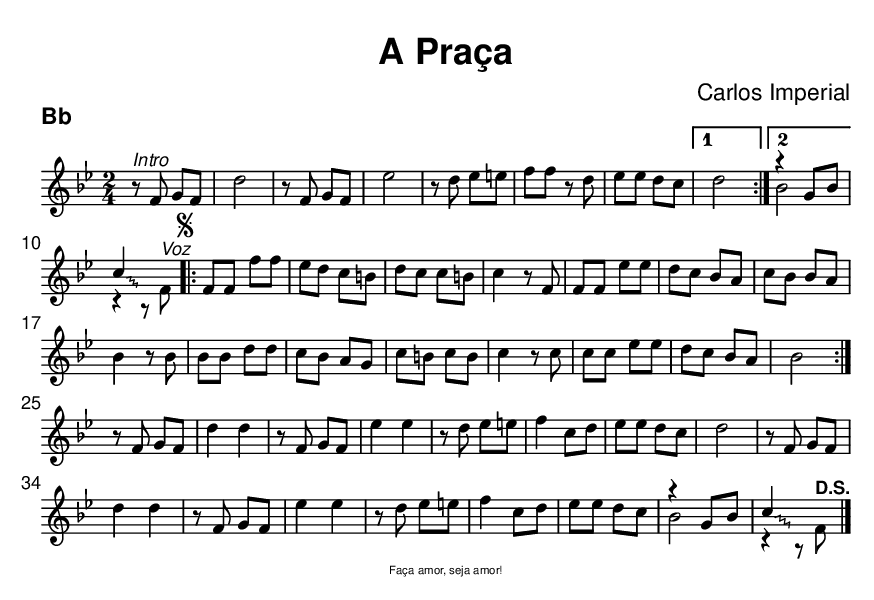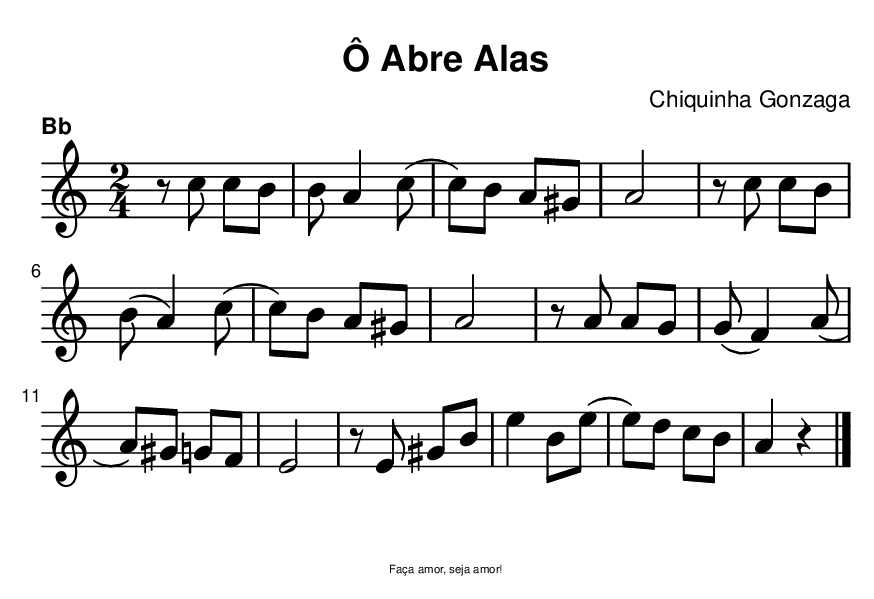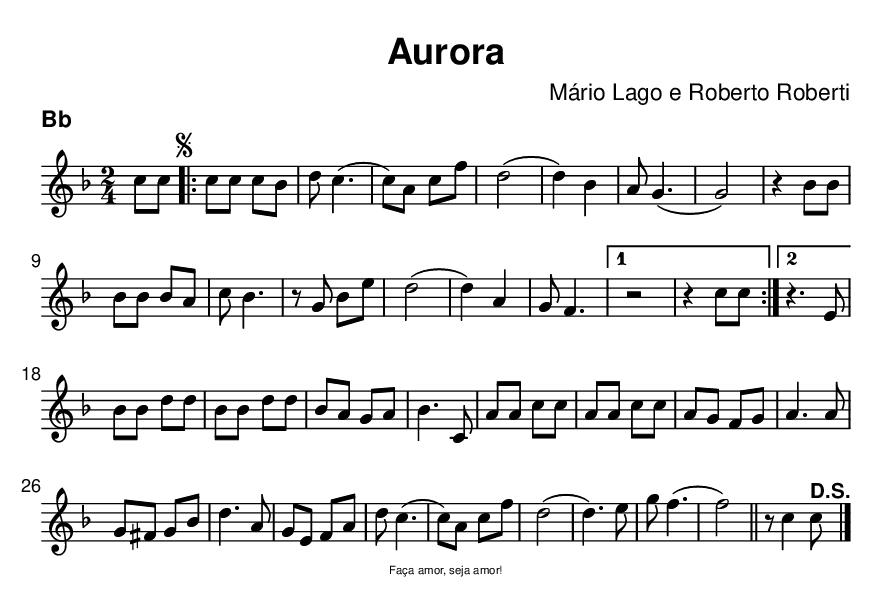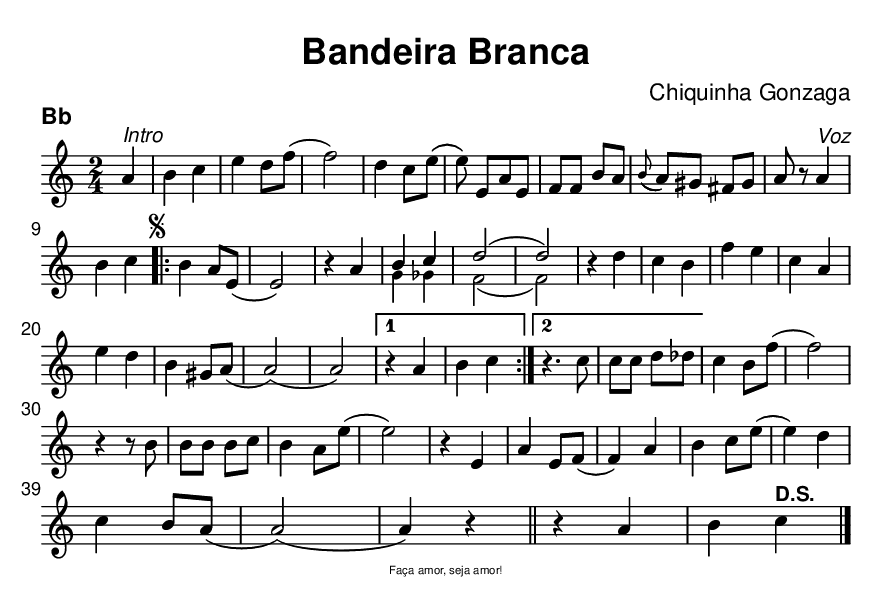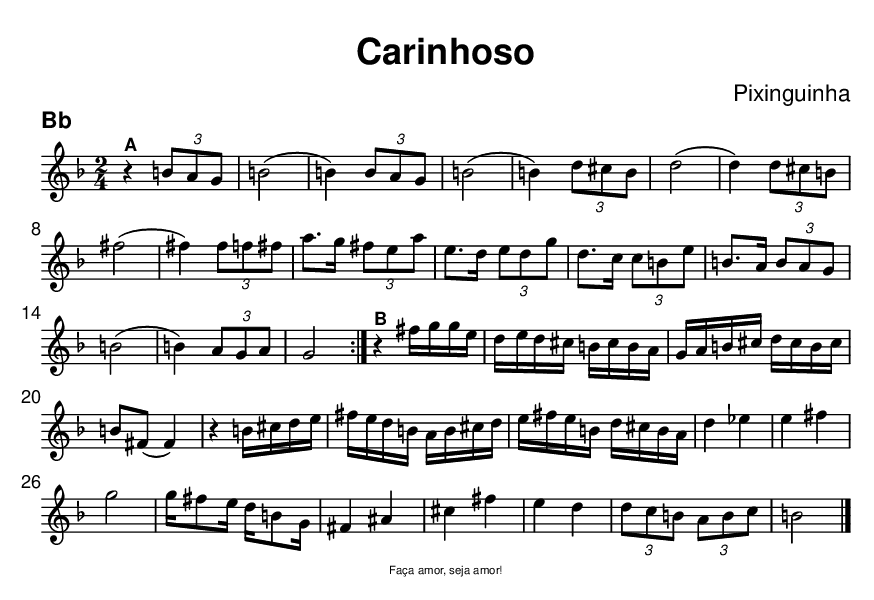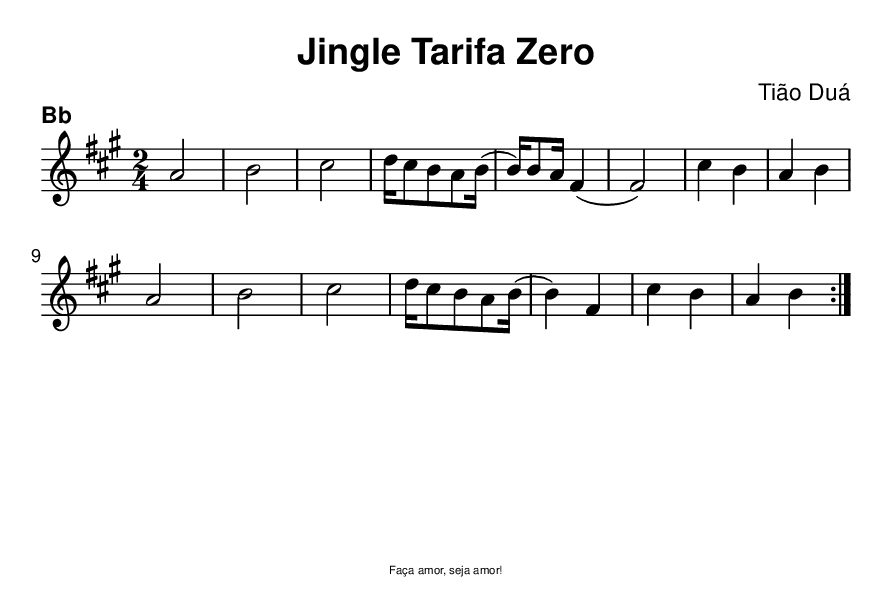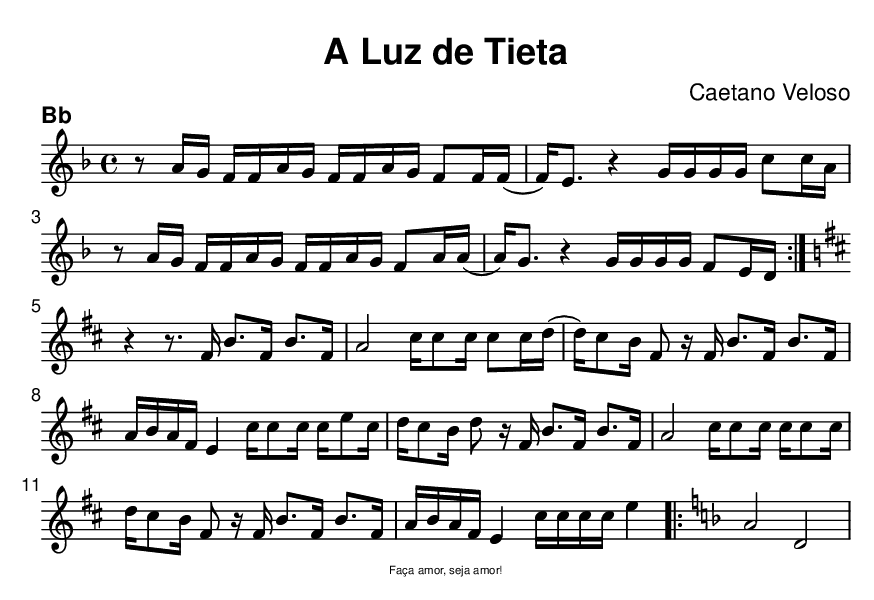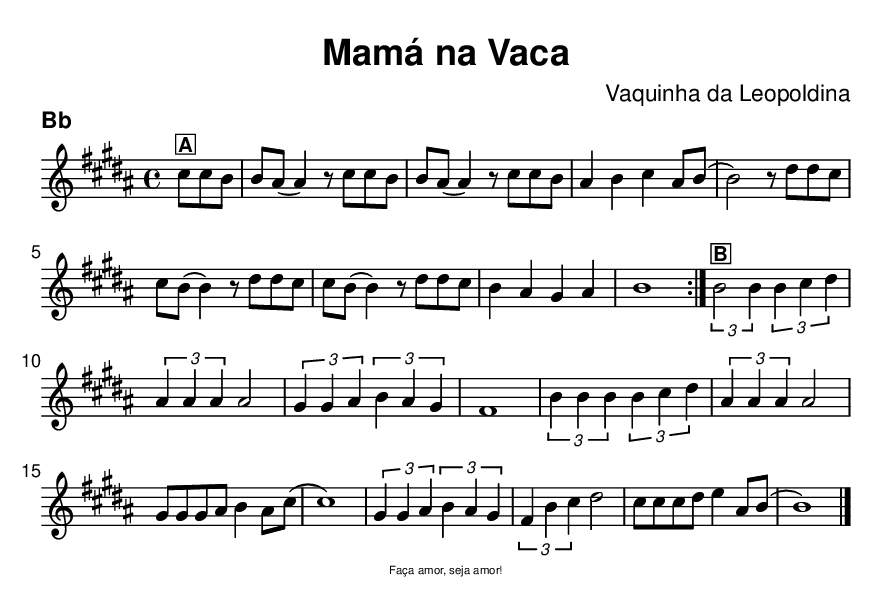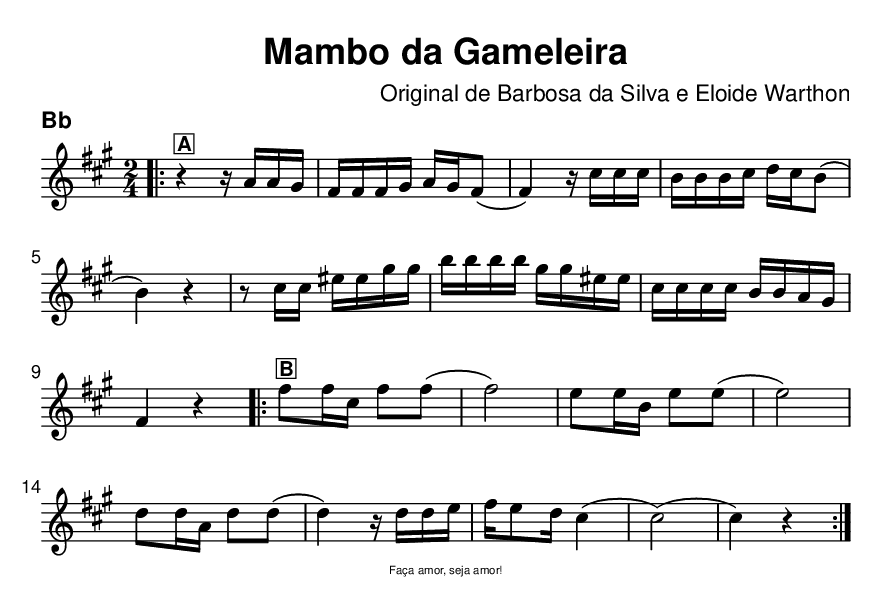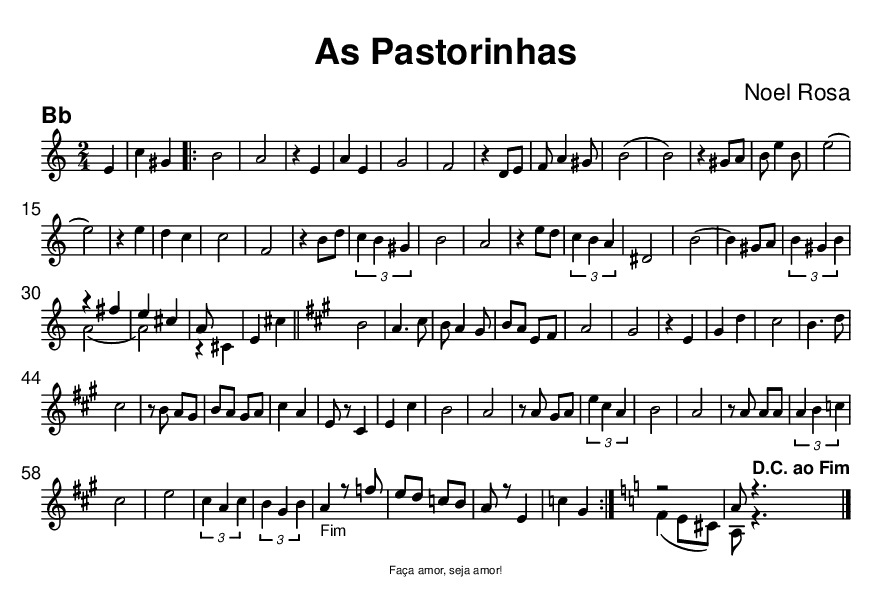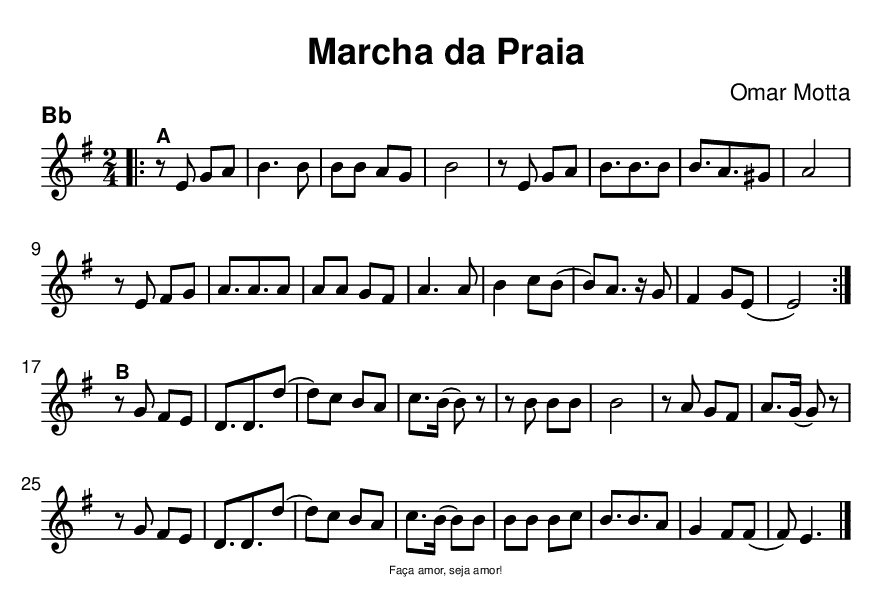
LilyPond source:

%\version "2.18.2"

\version "2.19.23"

\paper{
#(set-paper-size "a6landscape") %Define tamanho do papel
%annotate-spacing = ##t %Anota os espaços na partitura
head-separation = .8\cm %Separação do título
top-margin = .8\cm %Margem superior
right-margin = .4\cm %Margem direita
bottom-margin = .4\cm
page-count = 1 %Limita cada partitura a 1 página (facilita na hora de dimensionar a clave)
print-page-number = ##f %Não imprime número da página, isso fica por conta do LaTeX
indent = #0 %Remove indentação antes da clave, ganha um pouco de espaço e alinha as linhas
#(define fonts
	(make-pango-font-tree "Nimbus Sans"
												"Nimbus Sans"
												"Nimbus Sans"
												(/ staff-height pt 20)))
}

\header{
piece = \markup { \bold \magnify #1 { Bb }  } %Aparece à esquerda de todas as partituras
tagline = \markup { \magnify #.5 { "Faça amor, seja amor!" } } %Rodapé de todas as partituras
}

%Definem a transposição
transpDe = c
transpPara = c

%{
%Para acrescentar uma nova partitura no songbook crie um novo ambiente \book seguindo este padrão
\book{ %Cria um novo arquivo
	\bookOutputName "bandeiraBranca" %nome do arquivo
	\score{ %Cria nova clave
		\new Staff \with { \magnifyStaff #.9 }{	%Dimensiona a clave para caber na página, tem que ser feito pra cada um das partituras
			\transpose \transpDe \transpPara { \version "2.19.23"

\relative c'' {
  \clef treble
  \key c \major
  \time 2/4

  \partial 4 a4^\markup { \italic Intro }
  b c
  e d8 [ f ]
  ( f2 )
  d4 c8 [ e ]
  \( e \) e, [ a e ]
  f f b a
  \appoggiatura b ( a ) gis fis gis
  a r8 a4^\markup { \italic Voz }
  b c
  \mark \markup { \fontsize #-4 \musicglyph #"scripts.segno" }
\set Score.repeatCommands = #'(start-repeat)
	  b4 a8 e ( e2 )
	  r4 a4
	  <<
	  { b4 c d2 ( d ) }
	  \\
	  { \tiny g,4 ges f2 ( f ) }
	  >>
	  r4 d'
	  c b
	  f' e
	  c a
	  e' d
	  b gis8 a
	  ( a2 )
	  ( a ) |
\set Score.repeatCommands = #'((volta "1"))
		  r4 a
		  b c
\set Score.repeatCommands = #'((volta #f))
		\bar ":|."
\set Score.repeatCommands = #'((volta "2"))
		  r4. c8
		  c c d des
\set Score.repeatCommands = #'((volta #f))
		  c4 b8 f'
		  ( f2 )
		  r4 r8 b,8
		  b b b c
		  b4 a8 e'
		  ( e2 )
		  r4 e,
		  a4 e8 f
		  ( f4 ) a
		  b c8 e
		  ( e4 ) d \break
		  c4 b8 a
		  ( a2 )
		  ( a4 ) r4 \bar "||"
		  r4 a
		  b c^\markup { \bold "D.S." }
      \bar "|."
}
 } %Inclui o arquivo com as notas e define a transposição
		}
	}
	\header{ %Cabeçalho da partitura, contém nome e autor
		title = "Bandeira Branca"
		composer = "Chiquinha Gonzaga"
	}
}
%}

\book{ %Cria um novo arquivo
	\bookOutputName "aPraca" %nome do arquivo
	\score{ %Cria nova clave
		\new Staff \with { \magnifyStaff #.8 }{	%Dimensiona a clave para caber na página, tem que ser feito pra cada um das partituras
			\transpose \transpDe \transpPara { %\version "2.18.2"
\version "2.19.23"

\relative c'' {
  \clef treble
  \key bes \major
  \time 2/4

r8^\markup { \italic "Intro" } f, g f
d'2
r8 f,8 g f
ees'2
r8 d8 ees e
f f r8 d
ees ees d c
\set Score.repeatCommands = #'((volta "1"))
d2
\set Score.repeatCommands = #'((volta #f))
\bar ":|."
\set Score.repeatCommands = #'((volta "2"))
<<
\override Glissando #'style = #'zigzag
{ r4 g,8 bes \cadenzaOn c4 \glissando \hideNotes f,4 \unHideNotes \cadenzaOff}
\\
{ bes2 \set Score.repeatCommands = #'((volta #f)) r4 r8 f8^\markup { \italic "Voz" } }
>>
\bar ".|:"
\mark \markup { \fontsize #-4 \musicglyph #"scripts.segno" }
f f f' f
ees d c b
d c c b
c4 r8 f,
f f ees' ees
d c bes a
c bes bes a
bes4 r8 bes8
bes bes d d
c bes a g
c b c b
c4 r8 c8
c c ees ees
d c bes a
bes2
\bar ":|."
r8 f g f
d'4 d
r8 f, g f
ees'4 ees
r8 d ees e
f4 c8 d
ees ees d c
d2
r8 f, g f
d'4 d
r8 f, g f
ees'4 ees
r8 d ees e
f4 c8 d
ees ees d c
<<
\override Glissando #'style = #'zigzag
{ \tiny r4 g8 bes \cadenzaOn c4 \glissando \hideNotes f,4 \unHideNotes \cadenzaOff }
\\
{ bes2 r4 r8 f^\markup { \sans \bold "D.S." } }
>>
\bar "|."
%{\cadenzaOn
    \stopStaff

  \repeat unfold 1 {
          s1
          \bar ""
        }

      % text line-aligned
      % ==================
      % Move text to the desired position
      \once \override TextScript.extra-offset = #'( -3 . -2)
      \once \override TextScript.word-space = #1.5
      %| <>^\markup \general-align #Y #2 { \center-column { \line { "ao" \fontsize #-5 \musicglyph #"scripts.segno" } } }
  <>^\markup { \center-column { } \line { "ao" \fontsize #-1 \musicglyph #"scripts.segno" } }
  \repeat unfold 2 {
            s1
            \bar ""
          }
      % Resume bar count and show staff lines again
 \cadenzaOff%}
}
 } %Inclui o arquivo com as notas e define a transposição
		}
	}
	\header{ %Cabeçalho da partitura, contém nome e autor
		title = "A Praça"
		composer = "Carlos Imperial"
	}
}

%Para acrescentar uma nova partitura no songbook crie um novo ambiente \book seguindo este padrão
\book{ %Cria um novo arquivo
	\bookOutputName "bandeiraBranca" %nome do arquivo
	\score{ %Cria nova clave
		\new Staff \with { \magnifyStaff #.9 }{	%Dimensiona a clave para caber na página, tem que ser feito pra cada um das partituras
			\transpose \transpDe \transpPara { \version "2.19.23"

\relative c'' {
  \clef treble
  \key c \major
  \time 2/4

  \partial 4 a4^\markup { \italic Intro }
  b c
  e d8 [ f ]
  ( f2 )
  d4 c8 [ e ]
  \( e \) e, [ a e ]
  f f b a
  \appoggiatura b ( a ) gis fis gis
  a r8 a4^\markup { \italic Voz }
  b c
  \mark \markup { \fontsize #-4 \musicglyph #"scripts.segno" }
\set Score.repeatCommands = #'(start-repeat)
	  b4 a8 e ( e2 )
	  r4 a4
	  <<
	  { b4 c d2 ( d ) }
	  \\
	  { \tiny g,4 ges f2 ( f ) }
	  >>
	  r4 d'
	  c b
	  f' e
	  c a
	  e' d
	  b gis8 a
	  ( a2 )
	  ( a ) |
\set Score.repeatCommands = #'((volta "1"))
		  r4 a
		  b c
\set Score.repeatCommands = #'((volta #f))
		\bar ":|."
\set Score.repeatCommands = #'((volta "2"))
		  r4. c8
		  c c d des
\set Score.repeatCommands = #'((volta #f))
		  c4 b8 f'
		  ( f2 )
		  r4 r8 b,8
		  b b b c
		  b4 a8 e'
		  ( e2 )
		  r4 e,
		  a4 e8 f
		  ( f4 ) a
		  b c8 e
		  ( e4 ) d \break
		  c4 b8 a
		  ( a2 )
		  ( a4 ) r4 \bar "||"
		  r4 a
		  b c^\markup { \bold "D.S." }
      \bar "|."
}
 } %Inclui o arquivo com as notas e define a transposição
		}
	}
	\header{ %Cabeçalho da partitura, contém nome e autor
		title = "Bandeira Branca"
		composer = "Chiquinha Gonzaga"
	}
}

\book{
	\bookOutputName "pastorinhas"
	\score{
		\new Staff \with { \magnifyStaff #.7 }{
			\transpose \transpDe \transpPara { %\version "2.18.2"
\version "2.19.23"

\relative c'' {
  \clef treble
  \key c \major
  \time 2/4

  \partial 4 e,4
  c' gis \bar ".|:"
  b2
  a
  r4 e
  a e
  g2
  f
  r4 d8 e
  f a4 gis8
  b2
  ( b )
  r4 gis8 a
  b8 e4 b8
  e2
  ( e )
  r4 e
  d c
  c2
  f,
  r4 b8 d
  \tuplet 3/2 { c4 b gis }
  b2
  a
  r4 e'8 d
  \tuplet 3/2 { c4 b a }
  dis,2
  b'2
  ( b4 ) gis8 a
  \tuplet 3/2 { b4 gis b }
  <<
  {  \tiny r4 fis' e cis a8 }
  \\
  { a2 ( a ) r4 cis,}
  >>
  e cis' \bar "||"
  \key a \major
  b2
  a4. cis8
  b a4 gis8
  b a e fis
  a2
  gis
  r4 e
  gis d'
  cis2
  b4. d8
  cis2
  r8 b a gis
  b a gis a
  cis4 a
  e8 r8 cis4
  e cis'
  b2 a
  r8 a gis a
  \tuplet 3/2 { e'4 cis a }
  b2
  a
  r8 a a a
  \tuplet 3/2 { a4 b c }
  cis2
  e
  \tuplet 3/2 { cis4 a cis }
  \tuplet 3/2 { b gis b }
  a_\markup{Fim}
  <<
  {\tiny r8 f' e d c b a r8 }
  \\
  {}
  >>
  e4
  c' gis \bar ":|."
  \key c \major
  <<
  { r2 a8 r4.}
  \\
  { \tiny f4 ( e8 cis ) a8 r4.^\markup { \bold "D.C. ao Fim" } }
  >>
  \bar "|."
}
 }
		}
	}
	\header{
		title = "As Pastorinhas"
		composer = "Noel Rosa"
	}
}

\book{ %Cria um novo arquivo
	\bookOutputName "aurora" %nome do arquivo
	\score{ %Cria nova clave
		\new Staff \with { \magnifyStaff #.9 }{	%Dimensiona a clave para caber na página, tem que ser feito pra cada um das partituras
			\transpose \transpDe \transpPara { \version "2.19.23"

\relative c'' {
  \clef treble
  \key f \major
  \time 2/4

  \partial 4
  c8 c
  \bar ".|:"
  \mark \markup { \fontsize #-4 \musicglyph #"scripts.segno" }
  c c c bes
  d c4.
  ( c8 ) a c f
  d2
  ( d4 ) bes
  a8 g4.
  ( g2 )
  r4 bes8 bes
  bes bes bes a
  c bes4.
  r8 g bes e
  d2
  ( d4 ) a
  g8 f4.
  \set Score.repeatCommands = #'((volta "1"))
  r2
  r4 c'8 c
  \set Score.repeatCommands = #'((volta #f))
  \bar ":|."
  \set Score.repeatCommands = #'((volta "2"))
  r4. e,8
  \set Score.repeatCommands = #'((volta #f))
  bes' bes d d
  bes bes d d
  bes a g a
  bes4. c,8
  a' a c c
  a a c c
  a g f g
  a4. a8
  g fis g bes
  d4. a8
  g e f a
  d c4.
  ( c8 ) a c f
  d2
  ( d4. ) e8
  g f4.
  ( f2 )
  \bar "||"
  r8 c4 c8^\markup { \bold "D.S." }
  \bar "|."
}
 } %Inclui o arquivo com as notas e define a transposição
		}
	}
	\header{ %Cabeçalho da partitura, contém nome e autor
		title = "Aurora"
		composer = "Mário Lago e Roberto Roberti"
	}
}

\book{ %Cria um novo arquivo
	\bookOutputName "abreAlas" %nome do arquivo
	\score{ %Cria nova clave
		\new Staff \with { \magnifyStaff #1.3 }{	%Dimensiona a clave para caber na página, tem que ser feito pra cada um das partituras
			\transpose \transpDe \transpPara { \version "2.19.23"

\relative c'' {
  \clef treble
  \key c \major
  \time 2/4

  r8 c c b
  b a4 c8
  ( c8 ) b a gis
  a2
  r8 c c b
  b ( a4 ) c8
  ( c ) b a gis
  a2
  r8 a a g
  g ( f4 ) a8
  ( a ) gis g f
  e2
  r8 e gis b
  e4 b8 e
  ( e ) d c b
  a4 r4
  \bar "|."
}
 } %Inclui o arquivo com as notas e define a transposição
		}
	}
	\header{ %Cabeçalho da partitura, contém nome e autor
		title = "Ô Abre Alas"
		composer = "Chiquinha Gonzaga"
	}
}

\book{
	\bookOutputName "praia"
	\score{
		\new Staff \with { \magnifyStaff #.9 }{
			\transpose \transpDe \transpPara { \version "2.18.2"

\relative c'' {
  \clef treble
  \key g \major
  \time 2/4

\bar ".|:"
r8^\markup { \bold  "A" } e, g a
b4. b8
b b a g
b2
r8 e, g a
b8. b8. b8
b8. a8. gis8
a2
r8 e fis g
a8. a8. a8
a a g fis
a4. a8
b4 c8 b
( b ) a8. r16 g8
fis4 g8 e
( e2 )
\bar ":|."
r8^\markup { \bold  "B" } g fis e
d8. d8. d'8
( d ) c b a
c8. b16 ( b8 ) r8
r8 b b b
b2
r8 a g fis
a8. g16 ( g8 ) r8
r8 g fis e
d8. d8. d'8
( d ) c b a
c8. b16 ( b8 ) b
b b b c
b8. b8. a8
g4 fis8 fis
( fis ) e4.
\bar "|."
}
 }
		}
	}
	\header{
		title = "Marcha da Praia"
		composer = "Omar Motta"
	}
}

\book{
	\bookOutputName "carinhoso"
	\score{
		\new Staff \with { \magnifyStaff #.8 }{
			\transpose \transpDe \transpPara { %\version "2.18.2"
\version "2.19.23"

\relative c'' {
  \clef treble
  \key f \major
  \time 2/4

r4^\markup { \bold "A" } \tuplet 3/2 { b8 a g }
b2
( b4 ) \tuplet 3/2 { b8 a g }
b2
( b4 ) \tuplet 3/2 { d8 cis b }
d2
( d4 ) \tuplet 3/2 { d8 cis b }
fis'2
( fis4 ) \tuplet 3/2 { fis8 f fis }
a8. g16 \tuplet 3/2 { fis8 e a }
e8. d16 \tuplet 3/2 { e8 d g }
d8. c16 \tuplet 3/2 { c8 b e }
b8. a16 \tuplet 3/2 { b8 a g }
b2
( b4 ) \tuplet 3/2 { a8 g a }
g2
\bar ":|."
r4^\markup { \bold "B" } fis'16 g g e
d e d cis b cis b a
g a b cis d cis b cis
b8 fis ( fis4 )
r4 b16 cis d e 
fis e d b a b cis d
e fis e b d cis b a
d4 ees
e fis
g2
g16 fis8 e16 d b8 g16
fis4 ais
cis fis
e d
\tuplet 3/2 { d8 c b } \tuplet 3/2 { a b c }
b2
\bar "|."
}
 }
		}
	}
	\header{
		title = "Carinhoso"
		composer = "Pixinguinha"
	}
}

\book{ %Cria um novo arquivo
	\bookOutputName "jingleTarifaZero" %nome do arquivo
	\score{ %Cria nova clave
		\new Staff \with { \magnifyStaff #1 }{	%Dimensiona a clave para caber na página, tem que ser feito pra cada um das partituras
			\transpose \transpDe \transpPara { \version "2.19.23"

\relative c'' {
  \clef treble
  \key a \major
  \time 2/4

  a2
  b
  cis
  d16 cis8 b a b16
  ( b ) b8 a16 fis4
  ( fis2 )
  cis'4 b
  a b
  a2
  b
  cis
  d16 cis8 b a b16
  ( b4 ) fis
  cis' b
  a b
  \bar ":|."
}
 } %Inclui o arquivo com as notas e define a transposição
		}
	}
	\header{ %Cabeçalho da partitura, contém nome e autor
		title = "Jingle Tarifa Zero"
		composer = "Tião Duá"
	}
}

\book{ %Cria um novo arquivo
	\bookOutputName "mamboGameleira" %nome do arquivo
	\score{ %Cria nova clave
		\new Staff \with { \magnifyStaff #.9 }{	%Dimensiona a clave para caber na página, tem que ser feito pra cada um das partituras
			\transpose \transpDe \transpPara { \version "2.19.23"

\relative c'' {
  \clef treble
  \key a \major
  \time 2/4

  \bar ".|:"
  r4^\markup { \box \bold "A" } r16 a a gis
  fis fis fis gis a gis fis8
  ( fis4 ) r16 cis'16 cis cis
  b b b cis d cis b8
  ( b4 ) r4
  r8 cis16 cis eis eis gis gis
  b b b b gis gis eis eis
  cis cis cis cis b b a gis
  fis4 r4
  \bar ".|:"
  fis'8^\markup { \box \bold "B" } fis16 cis fis8 fis
  ( fis2 )
  e8 e16 b e8 e
  ( e2 )
  d8 d16 a d8 d
  ( d4 ) r16 d d e
  fis e8 d16 cis4
  ( cis2 )
  ( cis4 ) r4
  \bar ":|."
}
 } %Inclui o arquivo com as notas e define a transposição
		}
	}
	\header{ %Cabeçalho da partitura, contém nome e autor
		title = "Mambo da Gameleira"
		composer = "Original de Barbosa da Silva e Eloide Warthon"
	}
}

\book{ %Cria um novo arquivo
	\bookOutputName "mamaNaVaca" %nome do arquivo
	\score{ %Cria nova clave
		\new Staff \with { \magnifyStaff #.9 }{	%Dimensiona a clave para caber na página, tem que ser feito pra cada um das partituras
			\transpose \transpDe \transpPara { \version "2.19.23"

\relative c'' {
  \clef treble
  \key b \major
  \time 4/4

  \partial 4.
  cis8^\markup { \box \bold "A" } cis b
  b ais ( ais4 ) r8 cis cis b
  b ais ( ais4 ) r8 cis cis b
  ais4 b cis ais8 b
  ( b2 ) r8 dis8 dis cis
  cis b ( b4 ) r8 dis dis cis
  cis b ( b4 ) r8 dis dis cis
  b4 ais gis ais
  b1
  \bar ":|."
  \tuplet 3/2 { b2^\markup { \box \bold "B" } b4 } \tuplet 3/2 { b cis dis }
  \tuplet 3/2 { ais ais ais } ais2
  \tuplet 3/2 { gis4 gis ais } \tuplet 3/2 { b ais gis }
  fis1
  \tuplet 3/2 { b4 b b } \tuplet 3/2 { b cis dis }
  \tuplet 3/2 { ais ais ais } ais2
  gis8 gis gis ais b4 ais8 cis
  ( cis1 )
  \tuplet 3/2 { gis4 gis ais } \tuplet 3/2 { b ais gis }
  \tuplet 3/2 { fis b cis } dis2
  cis8 cis cis dis e4 ais,8 b
  ( b1 )
  \bar "|."
}
 } %Inclui o arquivo com as notas e define a transposição
		}
	}
	\header{ %Cabeçalho da partitura, contém nome e autor
		title = "Mamá na Vaca"
		composer = "Vaquinha da Leopoldina"
	}
}

\book{ %Cria um novo arquivo
	\bookOutputName "luzTieta" %nome do arquivo
	\score{ %Cria nova clave
		\new Staff \with { \magnifyStaff #.9 }{	%Dimensiona a clave para caber na página, tem que ser feito pra cada um das partituras
			\transpose \transpDe \transpPara { \version "2.19.23"

\relative c'' {
  \clef treble
  \key f \major
  \time 4/4

  r8 a16 g f f a g f f a g f8 f16 f
  ( f ) e8. r4 g16 g g g c8 c16 a
  r8 a16 g f f a g f f a g f8 a16 a
  ( a ) g8. r4 g16 g g g f8 e16 d
  \bar ":|."
  \key d \major
  r4 r8. fis16 b8. fis16 b8. fis16
  a2 cis16 cis8 cis16 cis8 cis16 d
  ( d ) cis8 b16 fis8 r16 fis16 b8. fis16 b8. fis16
  a16 b a fis e4 cis'16 cis8 cis16 cis e8 cis16
  d16 cis8 b16 d8 r16 fis,16 b8. fis16 b8. fis16
  a2 cis16 cis8 cis16 cis cis8 cis16
  d cis8 b16 fis8 r16 fis16 b8. fis16 b8. fis16
  a16 b a fis e4 cis'16 cis cis cis e4
  \bar "||"
  \key f \major
  \bar ".|:"
  a,2 d,
}
 } %Inclui o arquivo com as notas e define a transposição
		}
	}
	\header{ %Cabeçalho da partitura, contém nome e autor
		title = "A Luz de Tieta"
		composer = "Caetano Veloso"
	}
}
